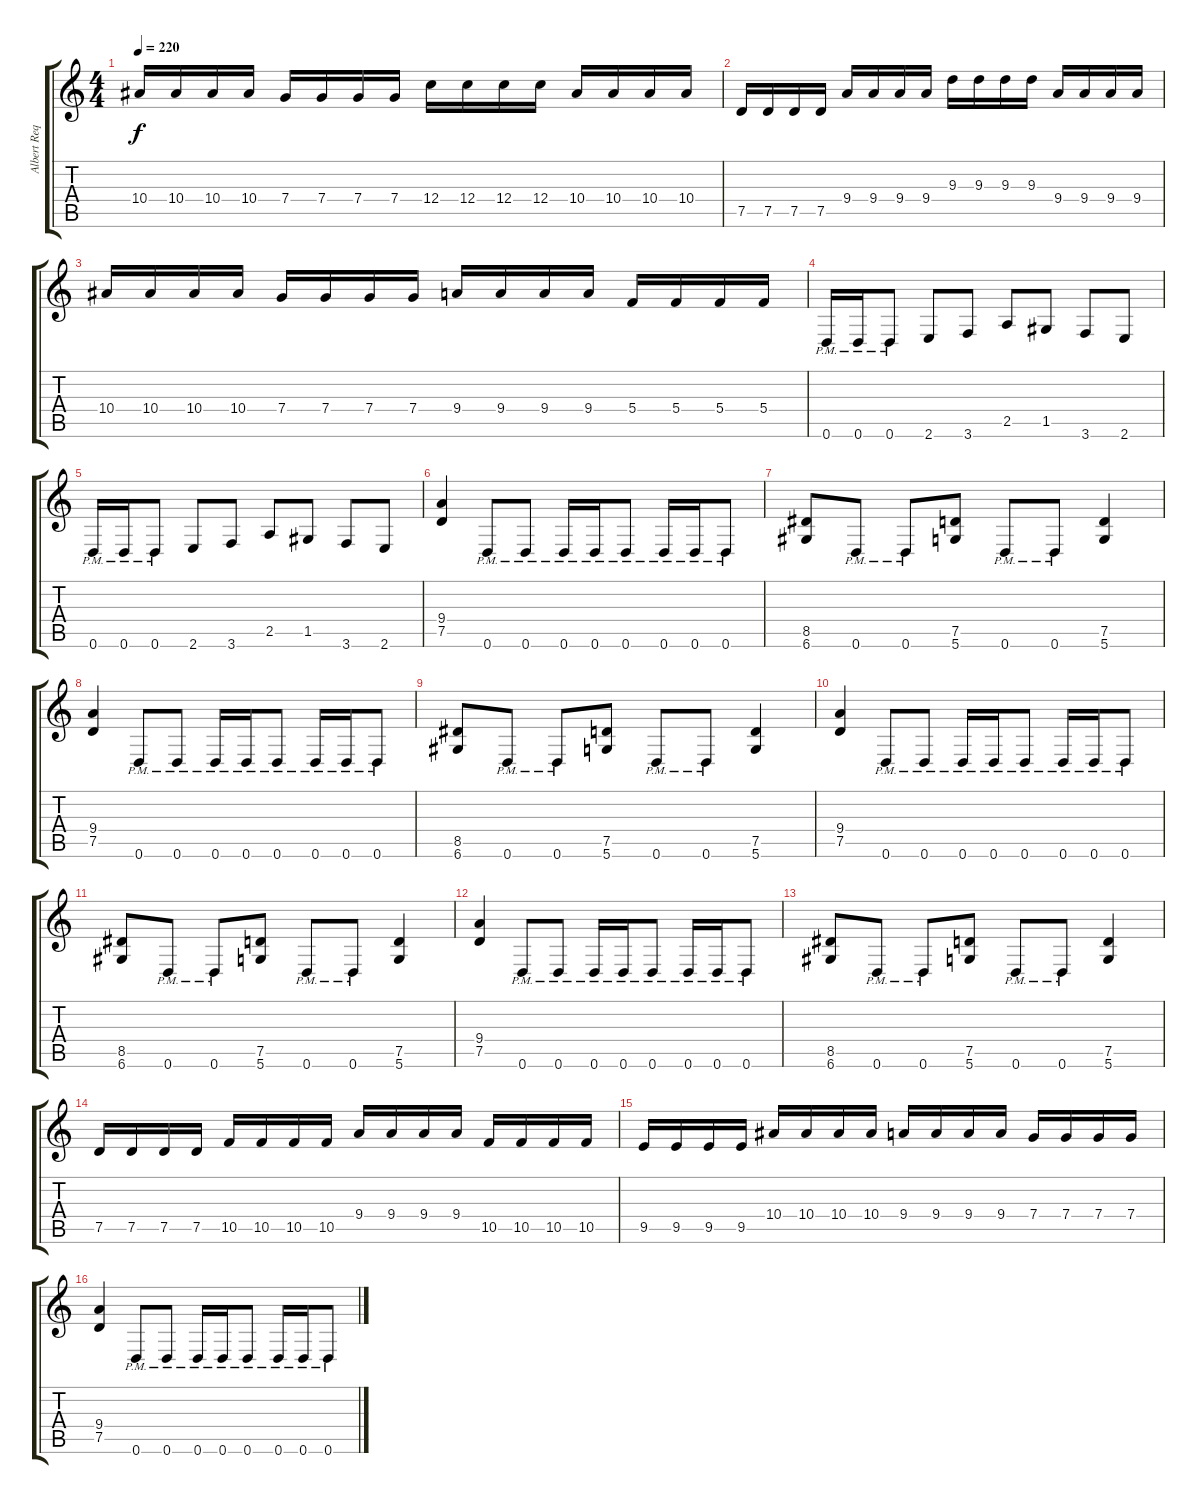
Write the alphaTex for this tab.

\track ("Albert Requena" "Albert Req") {instrument distortionguitar}
\staff {score tabs}
\tuning (D4 A3 F3 C3 G2 D2) {hide}
\ts (4 4)
\tempo 220
\clef g2
\ks c
10.4.16{dy f} 10.4.16 10.4.16 10.4.16 7.4.16 7.4.16 7.4.16 7.4.16 12.4.16 12.4.16 12.4.16 12.4.16 10.4.16 10.4.16 10.4.16 10.4.16 |
7.5.16 7.5.16 7.5.16 7.5.16 9.4.16 9.4.16 9.4.16 9.4.16 9.3.16 9.3.16 9.3.16 9.3.16 9.4.16 9.4.16 9.4.16 9.4.16 |
10.4.16 10.4.16 10.4.16 10.4.16 7.4.16 7.4.16 7.4.16 7.4.16 9.4.16 9.4.16 9.4.16 9.4.16 5.4.16 5.4.16 5.4.16 5.4.16 |
0.6{pm}.16 0.6{pm}.16 0.6{pm}.8 2.6.8 3.6.8 2.5.8 1.5.8 3.6.8 2.6.8 |
0.6{pm}.16 0.6{pm}.16 0.6{pm}.8 2.6.8 3.6.8 2.5.8 1.5.8 3.6.8 2.6.8 |
(9.4 7.5).4 0.6{pm}.8 0.6{pm}.8 0.6{pm}.16 0.6{pm}.16 0.6{pm}.8 0.6{pm}.16 0.6{pm}.16 0.6{pm}.8 |
(8.5 6.6).8 0.6{pm}.8 0.6{pm}.8 (7.5 5.6).8 0.6{pm}.8 0.6{pm}.8 (7.5 5.6).4 |
(9.4 7.5).4 0.6{pm}.8 0.6{pm}.8 0.6{pm}.16 0.6{pm}.16 0.6{pm}.8 0.6{pm}.16 0.6{pm}.16 0.6{pm}.8 |
(8.5 6.6).8 0.6{pm}.8 0.6{pm}.8 (7.5 5.6).8 0.6{pm}.8 0.6{pm}.8 (7.5 5.6).4 |
(9.4 7.5).4 0.6{pm}.8 0.6{pm}.8 0.6{pm}.16 0.6{pm}.16 0.6{pm}.8 0.6{pm}.16 0.6{pm}.16 0.6{pm}.8 |
(8.5 6.6).8 0.6{pm}.8 0.6{pm}.8 (7.5 5.6).8 0.6{pm}.8 0.6{pm}.8 (7.5 5.6).4 |
(9.4 7.5).4 0.6{pm}.8 0.6{pm}.8 0.6{pm}.16 0.6{pm}.16 0.6{pm}.8 0.6{pm}.16 0.6{pm}.16 0.6{pm}.8 |
(8.5 6.6).8 0.6{pm}.8 0.6{pm}.8 (7.5 5.6).8 0.6{pm}.8 0.6{pm}.8 (7.5 5.6).4 |
7.5.16 7.5.16 7.5.16 7.5.16 10.5.16 10.5.16 10.5.16 10.5.16 9.4.16 9.4.16 9.4.16 9.4.16 10.5.16 10.5.16 10.5.16 10.5.16 |
9.5.16 9.5.16 9.5.16 9.5.16 10.4.16 10.4.16 10.4.16 10.4.16 9.4.16 9.4.16 9.4.16 9.4.16 7.4.16 7.4.16 7.4.16 7.4.16 |
(9.4 7.5).4 0.6{pm}.8 0.6{pm}.8 0.6{pm}.16 0.6{pm}.16 0.6{pm}.8 0.6{pm}.16 0.6{pm}.16 0.6{pm}.8
